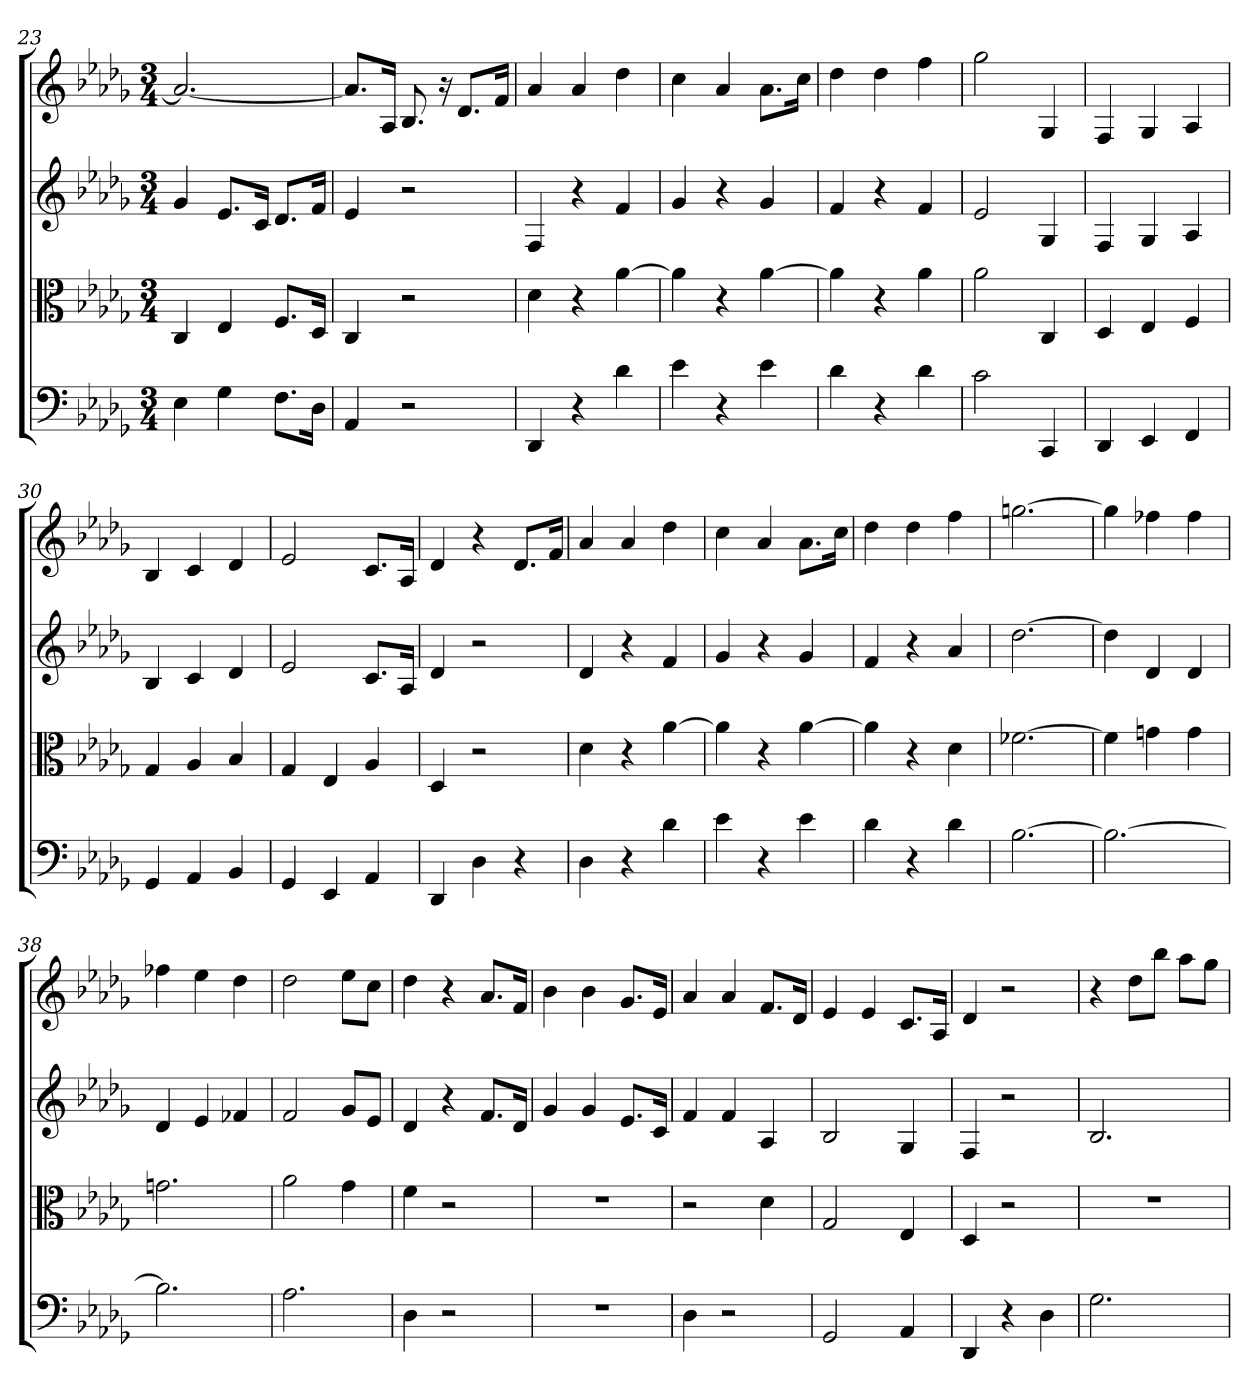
**kern	**kern	**kern	**kern
*part4	*part3	*part2	*part1
*staff4	*staff3	*staff2	*staff1
*clefF4	*clefC3	*clefG2	*clefG2
*k[b-e-a-d-g-]	*k[b-e-a-d-g-]	*k[b-e-a-d-g-]	*k[b-e-a-d-g-]
*D-:	*D-:	*D-:	*D-:
*M3/4	*M3/4	*M3/4	*M3/4
=23	=23	=23	=23
4E-	4C	4g-	2.a-_
4G-	4E-	8.e-/L	.
.	.	16c/Jk	.
8.F\L	8.F/L	8.d-/L	.
16D-\Jk	16D-/Jk	16f/Jk	.
=24	=24	=24	=24
4AA-	4C	4e-	8.a-/L]
.	.	.	16A-/Jk
2r	2r	2r	8.B-
.	.	.	16r
.	.	.	8.d-/L
.	.	.	16f/Jk
=25	=25	=25	=25
4DD-	4d-	4F	4a-
4r	4r	4r	4a-
4d-	[4a-	4f	4dd-
=26	=26	=26	=26
4e-	4a-]	4g-	4cc
4r	4r	4r	4a-
4e-	[4a-	4g-	8.a-\L
.	.	.	16cc\Jk
=27	=27	=27	=27
4d-	4a-]	4f	4dd-
4r	4r	4r	4dd-
4d-	4a-	4f	4ff
=28	=28	=28	=28
2c	2a-	2e-	2gg-
4CC	4C	4G-	4G-
=29	=29	=29	=29
4DD-	4D-	4F	4F
4EE-	4E-	4G-	4G-
4FF	4F	4A-	4A-
=30	=30	=30	=30
4GG-	4G-	4B-	4B-
4AA-	4A-	4c	4c
4BB-	4B-	4d-	4d-
=31	=31	=31	=31
4GG-	4G-	2e-	2e-
4EE-	4E-	.	.
4AA-	4A-	8.c/L	8.c/L
.	.	16A-/Jk	16A-/Jk
=32	=32	=32	=32
4DD-	4D-	4d-	4d-
4D-	2r	2r	4r
4r	.	.	8.d-/L
.	.	.	16f/Jk
=33	=33	=33	=33
4D-	4d-	4d-	4a-
4r	4r	4r	4a-
4d-	[4a-	4f	4dd-
=34	=34	=34	=34
4e-	4a-]	4g-	4cc
4r	4r	4r	4a-
4e-	[4a-	4g-	8.a-\L
.	.	.	16cc\Jk
=35	=35	=35	=35
4d-	4a-]	4f	4dd-
4r	4r	4r	4dd-
4d-	4d-	4a-	4ff
=36	=36	=36	=36
[2.B-	[2.f-X	[2.dd-	[2.ggn
=37	=37	=37	=37
2.B-_	4f-]	4dd-]	4gg]
.	4gn	4d-	4ff-X
.	4g	4d-	4ff-
=38	=38	=38	=38
2.B-]	2.gn	4d-	4ff-X
.	.	4e-	4ee-
.	.	4f-X	4dd-
=39	=39	=39	=39
2.A-	2a-	2f	2dd-
.	4g-	8g-/L	8ee-\L
.	.	8e-/J	8cc\J
=40	=40	=40	=40
4D-	4f	4d-	4dd-
2r	2r	4r	4r
.	.	8.f/L	8.a-/L
.	.	16d-/Jk	16f/Jk
=41	=41	=41	=41
2.r	2.r	4g-	4b-
.	.	4g-	4b-
.	.	8.e-/L	8.g-/L
.	.	16c/Jk	16e-/Jk
=42	=42	=42	=42
4D-	2r	4f	4a-
2r	.	4f	4a-
.	4d-	4A-	8.f/L
.	.	.	16d-/Jk
=43	=43	=43	=43
2GG-	2G-	2B-	4e-
.	.	.	4e-
4AA-	4E-	4G-	8.c/L
.	.	.	16A-/Jk
=44	=44	=44	=44
4DD-	4D-	4F	4d-
4r	2r	2r	2r
4D-	.	.	.
=45	=45	=45	=45
2.G-	2.r	2.B-	4r
.	.	.	8dd-\L
.	.	.	8bb-\J
.	.	.	8aa-\L
.	.	.	8gg-\J
=	=	=	=
*-	*-	*-	*-
